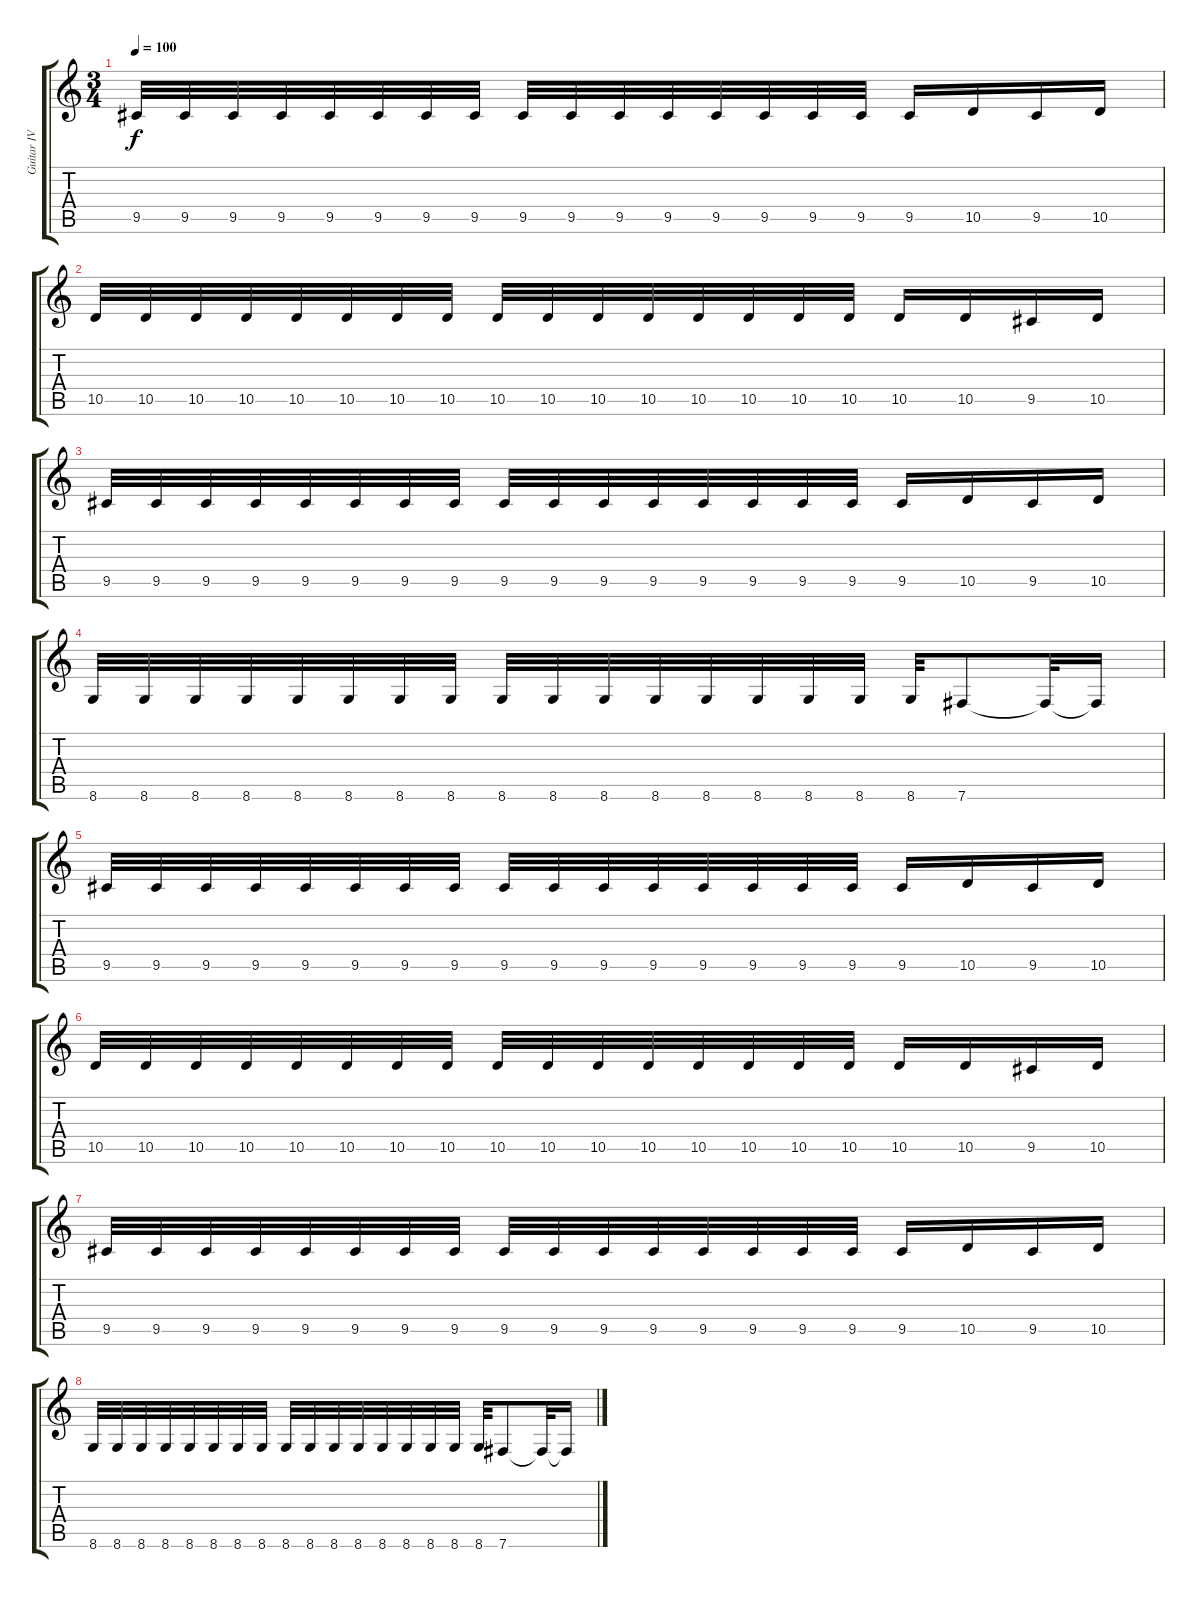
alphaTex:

\track ("Guitar IV (dist.)" "Guitar IV ") {instrument distortionguitar}
\staff {score tabs}
\tuning (B3 Gb3 D3 A2 E2 B1) {hide}
\ts (3 4)
\tempo 100
\clef g2
\ks c
9.5.32{dy f} 9.5.32 9.5.32 9.5.32 9.5.32 9.5.32 9.5.32 9.5.32 9.5.32 9.5.32 9.5.32 9.5.32 9.5.32 9.5.32 9.5.32 9.5.32 9.5.16 10.5.16 9.5.16 10.5.16 |
10.5.32 10.5.32 10.5.32 10.5.32 10.5.32 10.5.32 10.5.32 10.5.32 10.5.32 10.5.32 10.5.32 10.5.32 10.5.32 10.5.32 10.5.32 10.5.32 10.5.16 10.5.16 9.5.16 10.5.16 |
9.5.32 9.5.32 9.5.32 9.5.32 9.5.32 9.5.32 9.5.32 9.5.32 9.5.32 9.5.32 9.5.32 9.5.32 9.5.32 9.5.32 9.5.32 9.5.32 9.5.16 10.5.16 9.5.16 10.5.16 |
8.6.32 8.6.32 8.6.32 8.6.32 8.6.32 8.6.32 8.6.32 8.6.32 8.6.32 8.6.32 8.6.32 8.6.32 8.6.32 8.6.32 8.6.32 8.6.32 8.6.32 7.6.8 7.6{t}.32 7.6{t}.16 |
9.5.32 9.5.32 9.5.32 9.5.32 9.5.32 9.5.32 9.5.32 9.5.32 9.5.32 9.5.32 9.5.32 9.5.32 9.5.32 9.5.32 9.5.32 9.5.32 9.5.16 10.5.16 9.5.16 10.5.16 |
10.5.32 10.5.32 10.5.32 10.5.32 10.5.32 10.5.32 10.5.32 10.5.32 10.5.32 10.5.32 10.5.32 10.5.32 10.5.32 10.5.32 10.5.32 10.5.32 10.5.16 10.5.16 9.5.16 10.5.16 |
9.5.32 9.5.32 9.5.32 9.5.32 9.5.32 9.5.32 9.5.32 9.5.32 9.5.32 9.5.32 9.5.32 9.5.32 9.5.32 9.5.32 9.5.32 9.5.32 9.5.16 10.5.16 9.5.16 10.5.16 |
8.6.32 8.6.32 8.6.32 8.6.32 8.6.32 8.6.32 8.6.32 8.6.32 8.6.32 8.6.32 8.6.32 8.6.32 8.6.32 8.6.32 8.6.32 8.6.32 8.6.32 7.6.8 7.6{t}.32 7.6{t}.16
